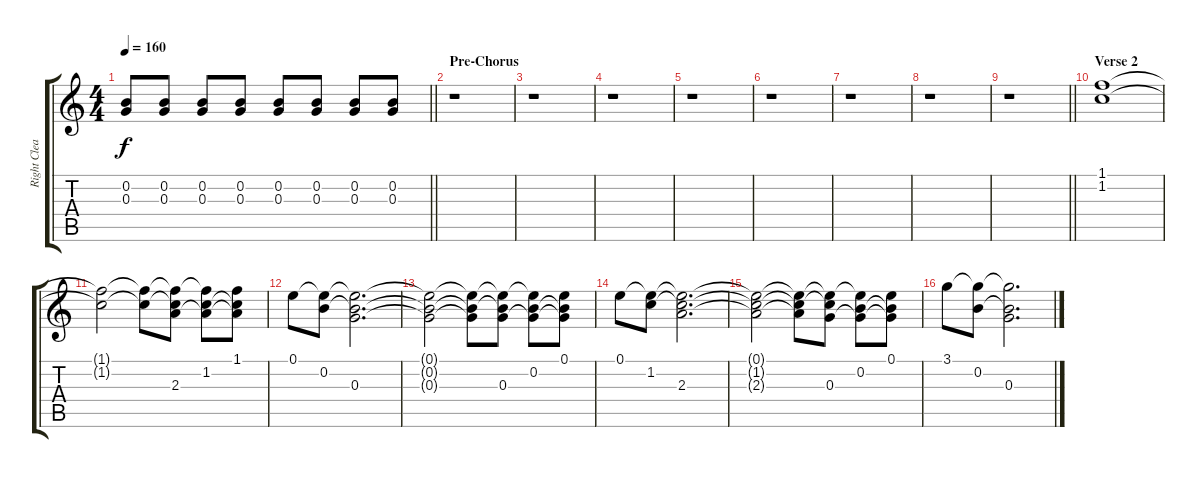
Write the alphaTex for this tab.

\track ("Right Clean Background Guitar" "Right Clea") {instrument electricguitarclean}
\staff {score tabs}
\tuning (E4 B3 G3 D3 A2 E2) {hide}
\ts (4 4)
\tempo 160
\clef g2
\barLineRight lightlight
\ks c
(0.2 0.3).8{dy f} (0.2 0.3).8 (0.2 0.3).8 (0.2 0.3).8 (0.2 0.3).8 (0.2 0.3).8 (0.2 0.3).8 (0.2 0.3).8 |
\section ("" "Pre-Chorus")
r.1 |
r.1 |
r.1 |
r.1 |
r.1 |
r.1 |
r.1 |
\barLineRight lightlight
r.1 |
\section ("" "Verse 2")
(1.1 1.2).1 |
(1.1{t} 1.2{t}).2 (1.1{t} 1.2{t}).8 (1.1{t} 1.2{t} 2.3).8 (1.1{t} 1.2 2.3{t}).8 (1.1 1.2{t} 2.3{t}).8 |
0.1.8 (0.1{t} 0.2).8 (0.1{t} 0.2{t} 0.3).2{d} |
(0.1{t} 0.2{t} 0.3{t}).2 (0.1{t} 0.2{t} 0.3{t}).8 (0.1{t} 0.2{t} 0.3).8 (0.1{t} 0.2 0.3{t}).8 (0.1 0.2{t} 0.3{t}).8 |
0.1.8 (0.1{t} 1.2).8 (0.1{t} 1.2{t} 2.3).2{d} |
(0.1{t} 1.2{t} 2.3{t}).2 (0.1{t} 1.2{t} 2.3{t}).8 (0.1{t} 1.2{t} 0.3).8 (0.1{t} 0.2 0.3{t}).8 (0.1 0.2{t} 0.3{t}).8 |
3.1.8 (3.1{t} 0.2).8 (3.1{t} 0.2{t} 0.3).2{d}
